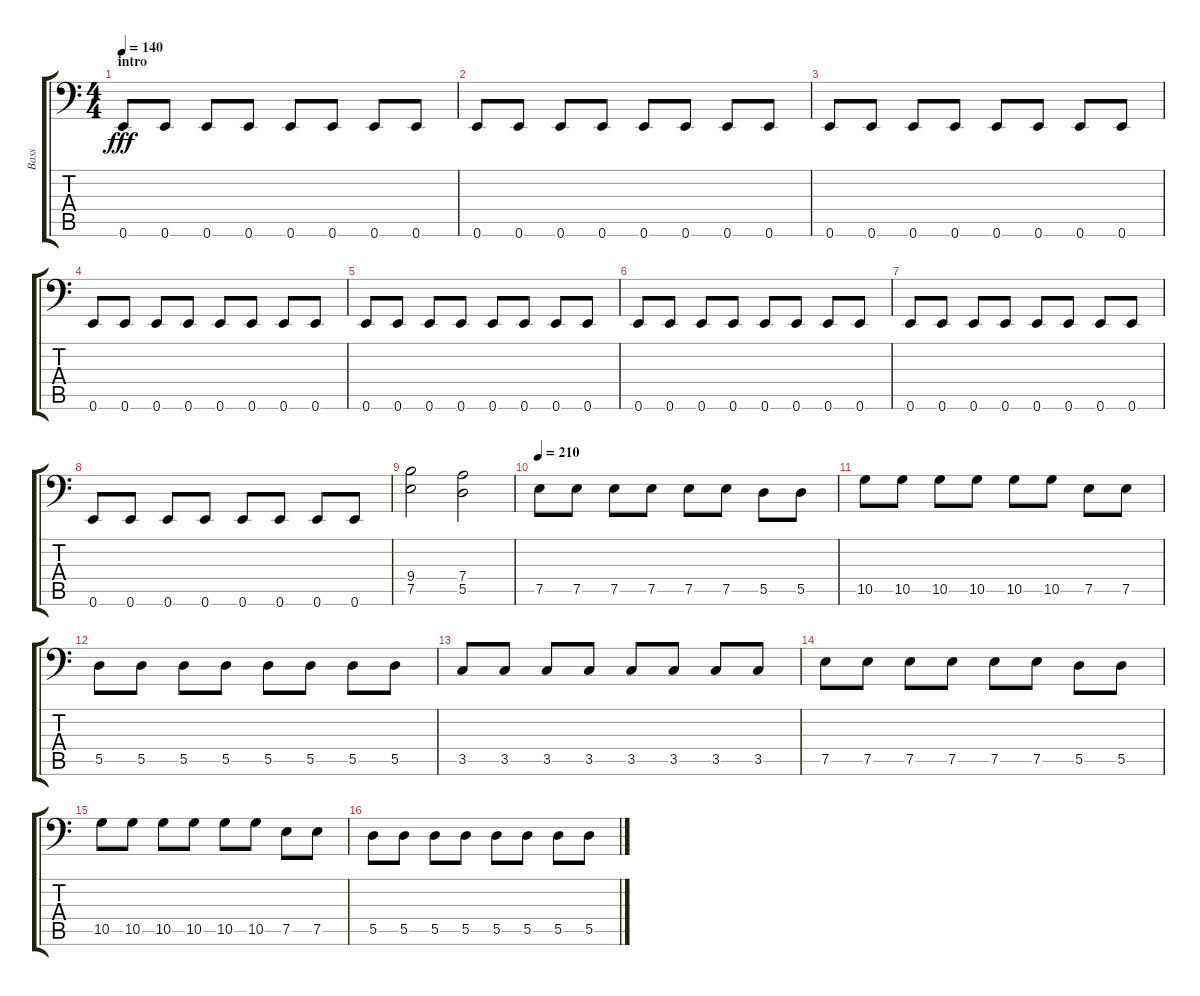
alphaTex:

\track ("Bass" "Bass") {instrument electricbassfinger}
\staff {score tabs}
\tuning (E3 B2 G2 D2 A1 E1) {hide}
\ts (4 4)
\section ("" "intro")
\tempo 140
\clef f4
\ks c
0.6.8{dy fff instrument electricbassfinger} 0.6.8 0.6.8 0.6.8 0.6.8 0.6.8 0.6.8 0.6.8 |
0.6.8 0.6.8 0.6.8 0.6.8 0.6.8 0.6.8 0.6.8 0.6.8 |
0.6.8 0.6.8 0.6.8 0.6.8 0.6.8 0.6.8 0.6.8 0.6.8 |
0.6.8 0.6.8 0.6.8 0.6.8 0.6.8 0.6.8 0.6.8 0.6.8 |
0.6.8 0.6.8 0.6.8 0.6.8 0.6.8 0.6.8 0.6.8 0.6.8 |
0.6.8 0.6.8 0.6.8 0.6.8 0.6.8 0.6.8 0.6.8 0.6.8 |
0.6.8 0.6.8 0.6.8 0.6.8 0.6.8 0.6.8 0.6.8 0.6.8 |
0.6.8 0.6.8 0.6.8 0.6.8 0.6.8 0.6.8 0.6.8 0.6.8 |
(9.4 7.5).2 (7.4 5.5).2 |
\tempo 210
7.5.8 7.5.8 7.5.8 7.5.8 7.5.8 7.5.8 5.5.8 5.5.8 |
10.5.8 10.5.8 10.5.8 10.5.8 10.5.8 10.5.8 7.5.8 7.5.8 |
5.5.8 5.5.8 5.5.8 5.5.8 5.5.8 5.5.8 5.5.8 5.5.8 |
3.5.8 3.5.8 3.5.8 3.5.8 3.5.8 3.5.8 3.5.8 3.5.8 |
7.5.8 7.5.8 7.5.8 7.5.8 7.5.8 7.5.8 5.5.8 5.5.8 |
10.5.8 10.5.8 10.5.8 10.5.8 10.5.8 10.5.8 7.5.8 7.5.8 |
5.5.8 5.5.8 5.5.8 5.5.8 5.5.8 5.5.8 5.5.8 5.5.8
